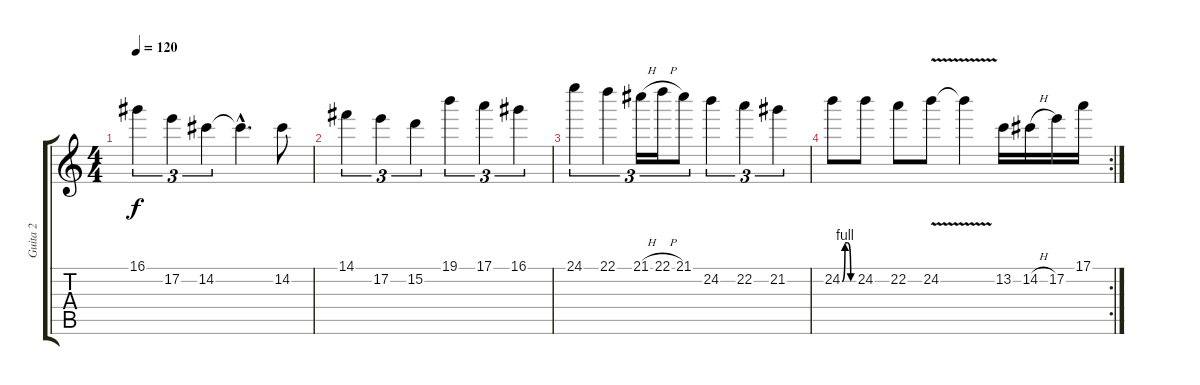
\track ("Guita 2" "Guita 2") {instrument distortionguitar}
\staff {score tabs}
\tuning (E4 B3 G3 D3 A2 E2) {hide}
\ts (4 4)
\tempo 120
\clef g2
\ks c
16.1.4{tu (3 2) dy f} 17.2.4{tu (3 2)} 14.2.4{tu (3 2)} 14.2{hac t}.4{d} 14.2.8 |
14.1.4{tu (3 2)} 17.2.4{tu (3 2)} 15.2.4{tu (3 2)} 19.1.4{tu (3 2)} 17.1.4{tu (3 2)} 16.1.4{tu (3 2)} |
24.1.4{tu (3 2)} 22.1.4{tu (3 2)} 21.1{h}.16{tu (3 2)} 22.1{h}.16{tu (3 2)} 21.1.8{tu (3 2)} 24.2.4{tu (3 2)} 22.2.4{tu (3 2)} 21.2.4{tu (3 2)} |
\rc 2
24.2{be (custom 0 0 15 4 30 4 45 0 60 0)}.8 24.2.8 22.2.8 24.2{v}.8 24.2{t}.4 13.2.16 14.2{h}.16 17.2.16 17.1.16
